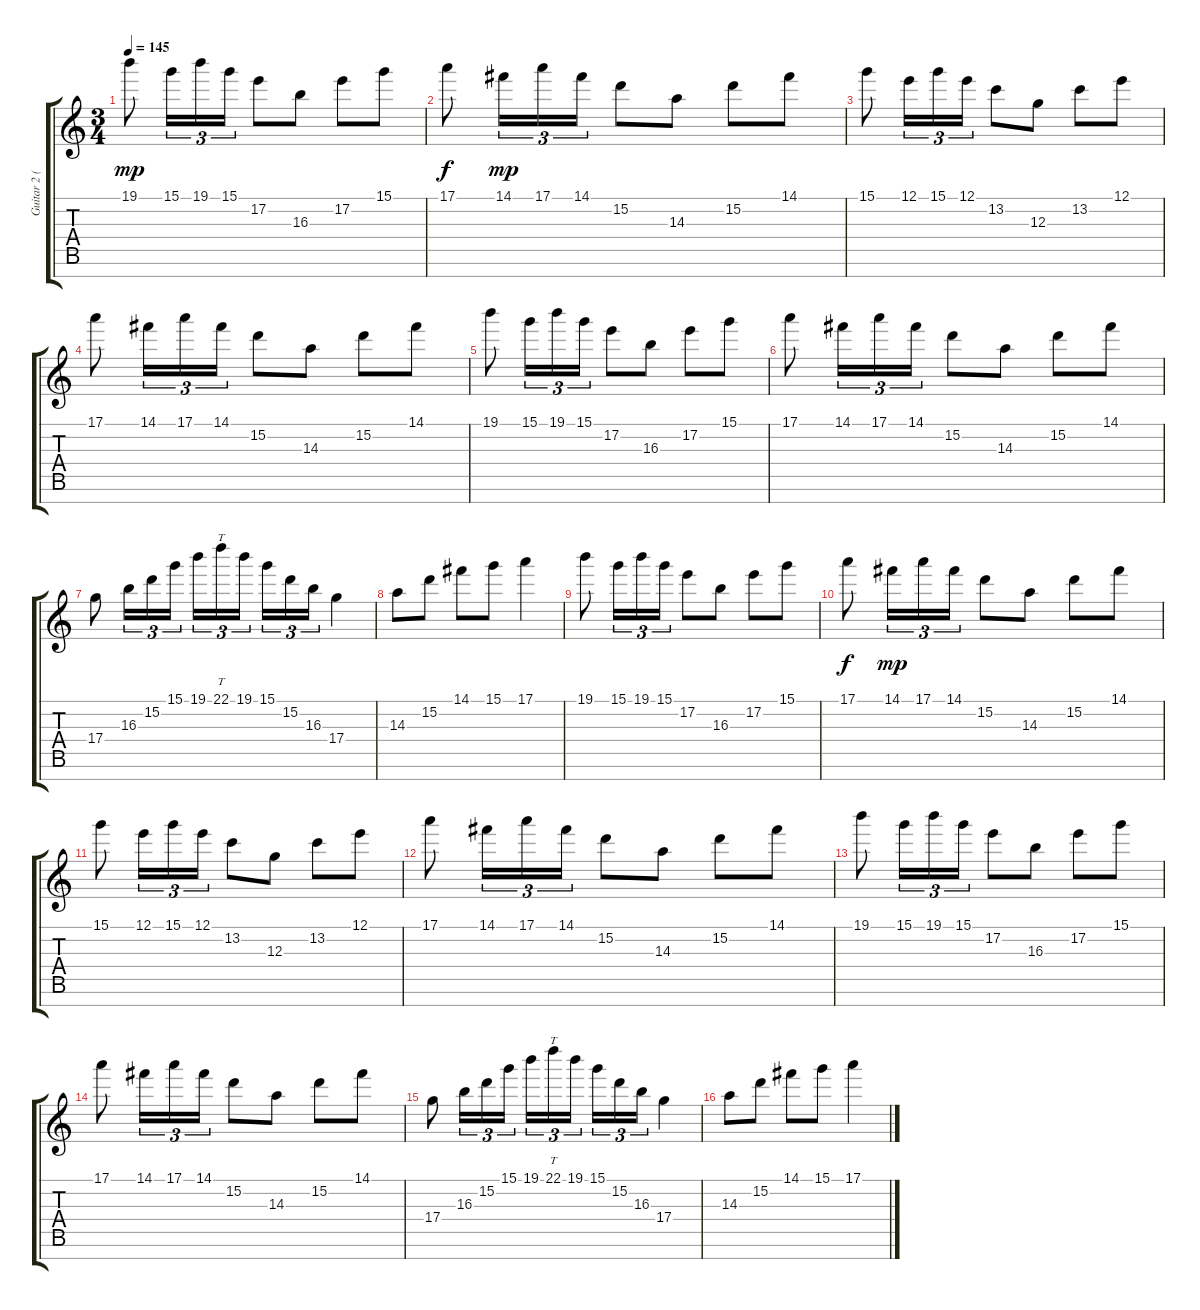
\track ("Guitar 2 (OD)" "Guitar 2 (") {instrument distortionguitar}
\staff {score tabs}
\tuning (E4 B3 G3 D3 A2 E2 B1) {hide}
\ts (3 4)
\tempo 145
\clef g2
\ks c
19.1.8{dy mp} 15.1.16{tu (3 2)} 19.1.16{tu (3 2)} 15.1.16{tu (3 2)} 17.2.8 16.3.8 17.2.8 15.1.8 |
17.1.8{dy f} 14.1.16{tu (3 2) dy mp} 17.1.16{tu (3 2)} 14.1.16{tu (3 2)} 15.2.8 14.3.8 15.2.8 14.1.8 |
15.1.8 12.1.16{tu (3 2)} 15.1.16{tu (3 2)} 12.1.16{tu (3 2)} 13.2.8 12.3.8 13.2.8 12.1.8 |
17.1.8 14.1.16{tu (3 2)} 17.1.16{tu (3 2)} 14.1.16{tu (3 2)} 15.2.8 14.3.8 15.2.8 14.1.8 |
19.1.8 15.1.16{tu (3 2)} 19.1.16{tu (3 2)} 15.1.16{tu (3 2)} 17.2.8 16.3.8 17.2.8 15.1.8 |
17.1.8 14.1.16{tu (3 2)} 17.1.16{tu (3 2)} 14.1.16{tu (3 2)} 15.2.8 14.3.8 15.2.8 14.1.8 |
17.4.8 16.3.16{tu (3 2)} 15.2.16{tu (3 2)} 15.1.16{tu (3 2)} 19.1.16{tu (3 2)} 22.1.16{tt tu (3 2)} 19.1.16{tu (3 2) beam splitsecondary} 15.1.16{tu (3 2)} 15.2.16{tu (3 2)} 16.3.16{tu (3 2)} 17.4.4 |
14.3.8 15.2.8 14.1.8 15.1.8 17.1.4 |
19.1.8 15.1.16{tu (3 2)} 19.1.16{tu (3 2)} 15.1.16{tu (3 2)} 17.2.8 16.3.8 17.2.8 15.1.8 |
17.1.8{dy f} 14.1.16{tu (3 2) dy mp} 17.1.16{tu (3 2)} 14.1.16{tu (3 2)} 15.2.8 14.3.8 15.2.8 14.1.8 |
15.1.8 12.1.16{tu (3 2)} 15.1.16{tu (3 2)} 12.1.16{tu (3 2)} 13.2.8 12.3.8 13.2.8 12.1.8 |
17.1.8 14.1.16{tu (3 2)} 17.1.16{tu (3 2)} 14.1.16{tu (3 2)} 15.2.8 14.3.8 15.2.8 14.1.8 |
19.1.8 15.1.16{tu (3 2)} 19.1.16{tu (3 2)} 15.1.16{tu (3 2)} 17.2.8 16.3.8 17.2.8 15.1.8 |
17.1.8 14.1.16{tu (3 2)} 17.1.16{tu (3 2)} 14.1.16{tu (3 2)} 15.2.8 14.3.8 15.2.8 14.1.8 |
17.4.8 16.3.16{tu (3 2)} 15.2.16{tu (3 2)} 15.1.16{tu (3 2)} 19.1.16{tu (3 2)} 22.1.16{tt tu (3 2)} 19.1.16{tu (3 2) beam splitsecondary} 15.1.16{tu (3 2)} 15.2.16{tu (3 2)} 16.3.16{tu (3 2)} 17.4.4 |
14.3.8 15.2.8 14.1.8 15.1.8 17.1.4
